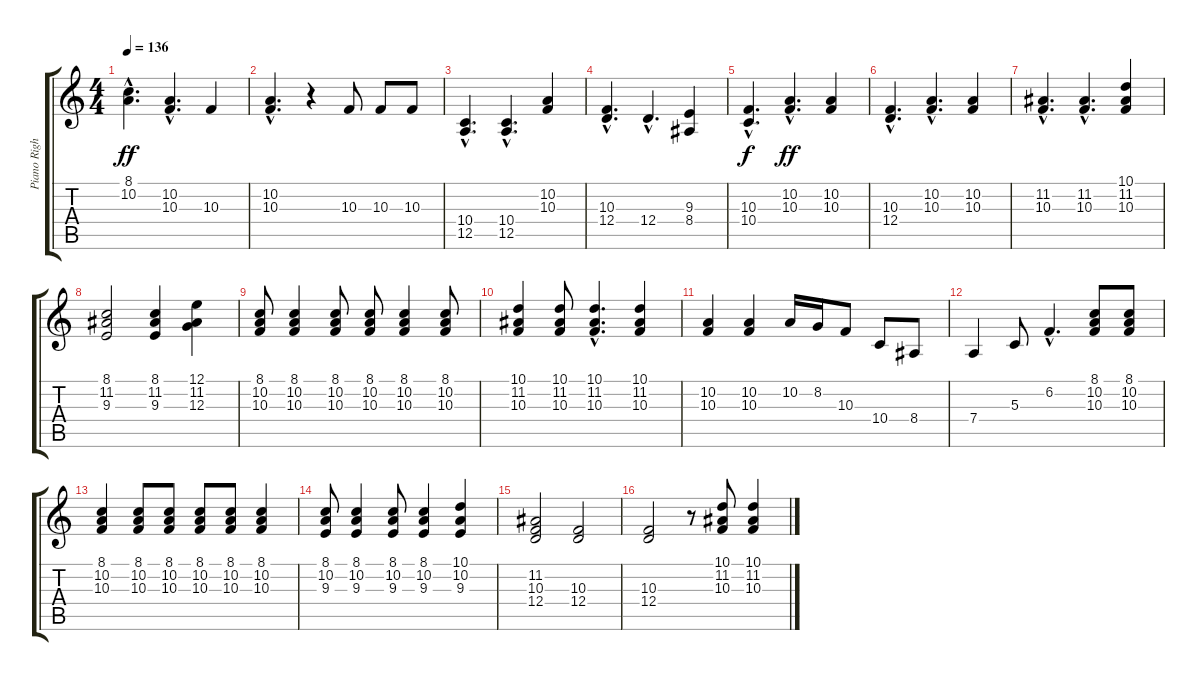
\track ("Piano Right Hand" "Piano Righ") {instrument acousticgrandpiano}
\staff {score tabs}
\tuning (E4 B3 G3 D3 A2 E2) {hide}
\ts (4 4)
\tempo 136
\clef g2
\ks c
(8.1{hac} 10.2{hac}).4{d dy ff} (10.2{hac} 10.3{hac}).4{d} 10.3.4 |
(10.2{hac} 10.3{hac}).4{d} r.4 10.3.8 10.3.8 10.3.8 |
(10.4{hac} 12.5{hac}).4{d} (10.4{hac} 12.5{hac}).4{d} (10.2 10.3).4 |
(10.3{hac} 12.4{hac}).4{d} 12.4{hac}.4{d} (9.3 8.4).4 |
(10.3{hac} 10.4{hac}).4{d dy f} (10.2{hac} 10.3{hac}).4{d dy ff} (10.2 10.3).4 |
(10.3{hac} 12.4{hac}).4{d} (10.2{hac} 10.3{hac}).4{d} (10.2 10.3).4 |
(11.2{hac} 10.3{hac}).4{d} (11.2{hac} 10.3{hac}).4{d} (10.1 11.2 10.3).4 |
(8.1 11.2 9.3).2 (8.1 11.2 9.3).4 (12.1 11.2 12.3).4 |
(8.1 10.2 10.3).8 (8.1 10.2 10.3).4 (8.1 10.2 10.3).8 (8.1 10.2 10.3).8 (8.1 10.2 10.3).4 (8.1 10.2 10.3).8 |
(10.1 11.2 10.3).4 (10.1 11.2 10.3).8 (10.1{hac} 11.2{hac} 10.3{hac}).4{d} (10.1 11.2 10.3).4 |
(10.2 10.3).4 (10.2 10.3).4 10.2.16 8.2.16 10.3.8 10.4.8 8.4.8 |
7.4.4 5.3.8 6.2{hac}.4{d} (8.1 10.2 10.3).8 (8.1 10.2 10.3).8 |
(8.1 10.2 10.3).4 (8.1 10.2 10.3).8 (8.1 10.2 10.3).8 (8.1 10.2 10.3).8 (8.1 10.2 10.3).8 (8.1 10.2 10.3).4 |
(8.1 10.2 9.3).8 (8.1 10.2 9.3).4 (8.1 10.2 9.3).8 (8.1 10.2 9.3).4 (10.1 10.2 9.3).4 |
(11.2 10.3 12.4).2 (10.3 12.4).2 |
(10.3 12.4).2 r.8 (10.1 11.2 10.3).8 (10.1 11.2 10.3).4
